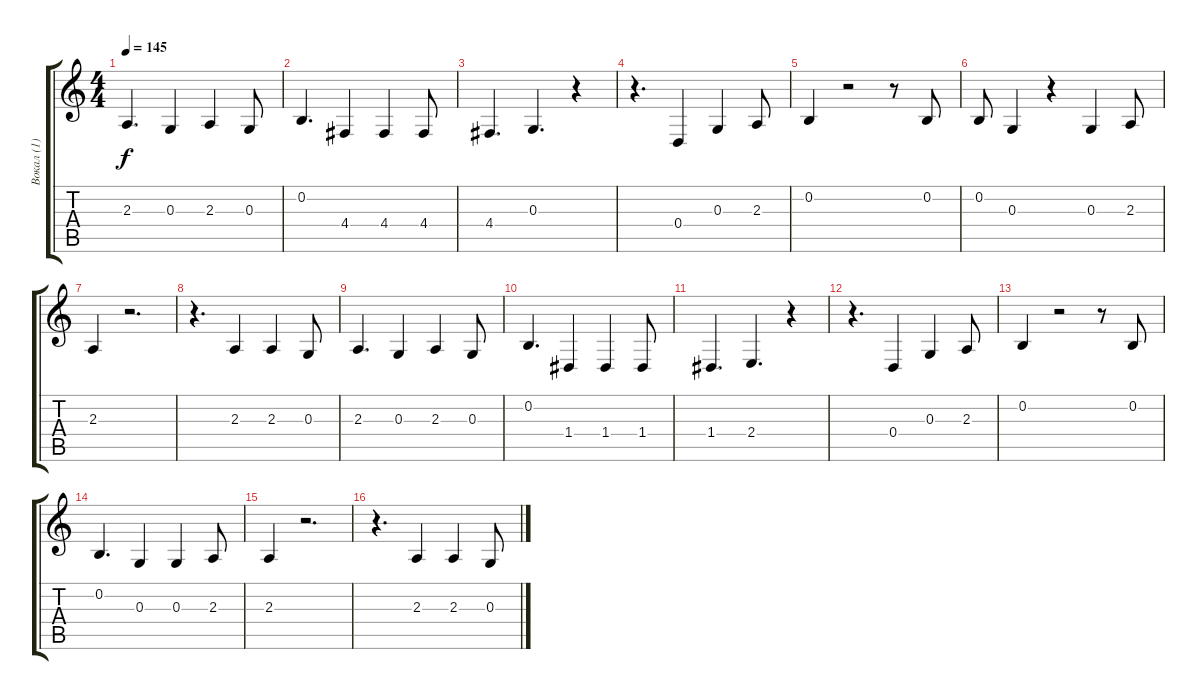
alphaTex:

\track ("Вокал (1)" "Вокал (1)") {instrument oboe}
\staff {score tabs}
\tuning (E4 B3 G3 D3 A2 E2) {hide}
\ts (4 4)
\tempo 145
\clef g2
\ks c
2.3.4{d dy f} 0.3.4 2.3.4 0.3.8 |
0.2.4{d} 4.4.4 4.4.4 4.4.8 |
4.4.4{d} 0.3.4{d} r.4 |
r.4{d} 0.4.4 0.3.4 2.3.8 |
0.2.4 r.2 r.8 0.2.8 |
0.2.8 0.3.4 r.4 0.3.4 2.3.8 |
2.3.4 r.2{d} |
r.4{d} 2.3.4 2.3.4 0.3.8 |
2.3.4{d} 0.3.4 2.3.4 0.3.8 |
0.2.4{d} 1.4.4 1.4.4 1.4.8 |
1.4.4{d} 2.4.4{d} r.4 |
r.4{d} 0.4.4 0.3.4 2.3.8 |
0.2.4 r.2 r.8 0.2.8 |
0.2.4{d} 0.3.4 0.3.4 2.3.8 |
2.3.4 r.2{d} |
r.4{d} 2.3.4 2.3.4 0.3.8
